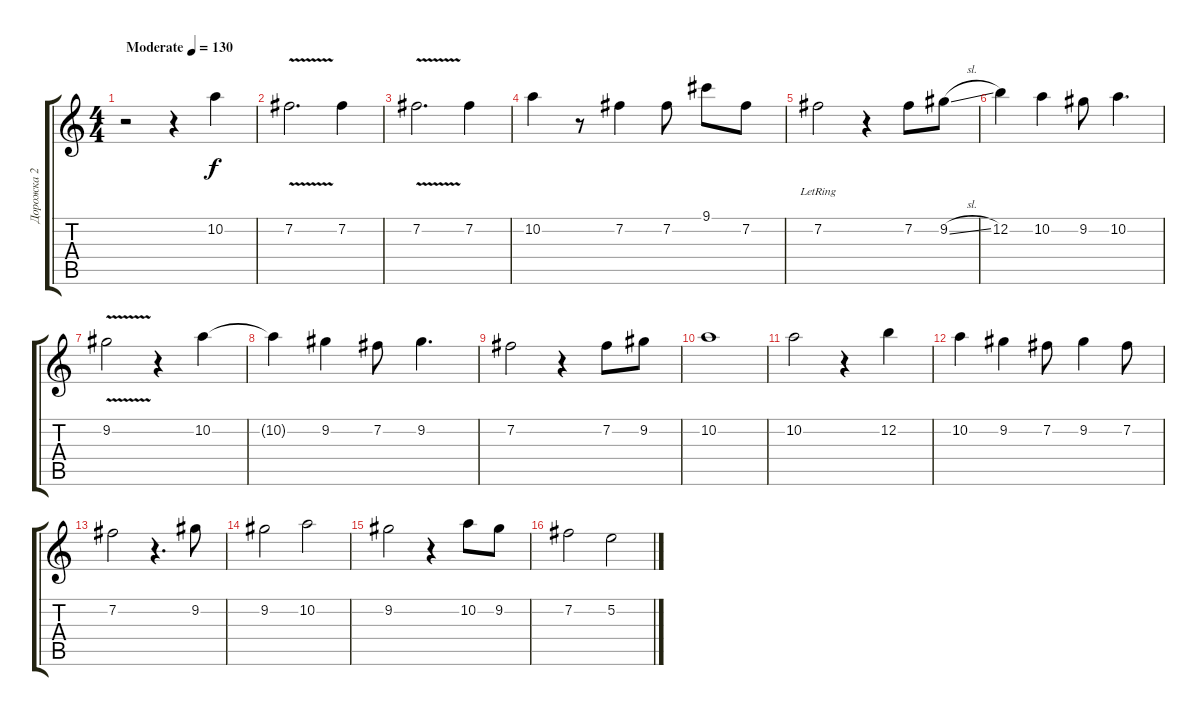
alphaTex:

\track ("Дорожка 2" "Дорожка 2") {instrument acousticguitarsteel}
\staff {score tabs}
\tuning (E4 B3 G3 D3 A2 E2) {hide}
\ts (4 4)
\tempo (130 "Moderate")
\clef g2
\ks c
r.2{dy f instrument acousticguitarsteel} r.4 10.2.4 |
7.2{v}.2{d} 7.2.4 |
7.2{v}.2{d} 7.2.4 |
10.2.4 r.8 7.2.4 7.2.8 9.1.8 7.2.8 |
7.2{lr}.2 r.4 7.2.8 9.2{sl}.8 |
12.2.4 10.2.4 9.2.8 10.2.4{d} |
9.2{v}.2 r.4 10.2.4 |
10.2{t}.4 9.2.4 7.2.8 9.2.4{d} |
7.2.2 r.4 7.2.8 9.2.8 |
10.2.1 |
10.2.2 r.4 12.2.4 |
10.2.4 9.2.4 7.2.8 9.2.4 7.2.8 |
7.2.2 r.4{d} 9.2.8 |
9.2.2 10.2.2 |
9.2.2 r.4 10.2.8 9.2.8 |
7.2.2 5.2.2
